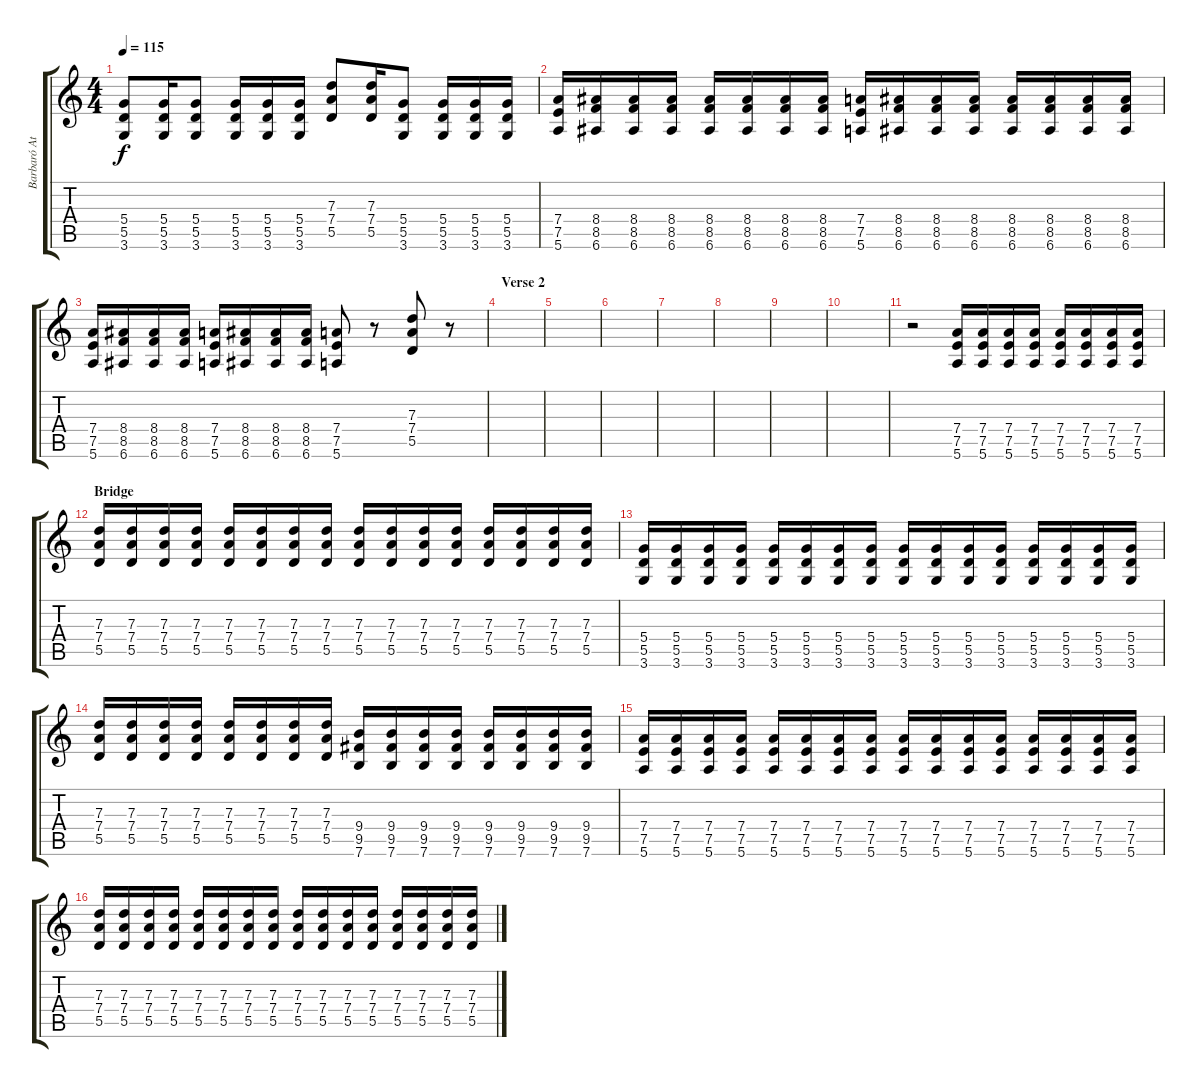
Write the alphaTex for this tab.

\track ("Barbaró Attila (distortion)" "Barbaró At") {instrument distortionguitar}
\staff {score tabs}
\tuning (E4 B3 G3 D3 A2 E2) {hide}
\ts (4 4)
\tempo 115
\clef g2
\ks c
(5.4 5.5 3.6).8{dy f} (5.4 5.5 3.6).16 (5.4 5.5 3.6).8 (5.4 5.5 3.6).16 (5.4 5.5 3.6).16 (5.4 5.5 3.6).16 (7.3 7.4 5.5).8 (7.3 7.4 5.5).16 (5.4 5.5 3.6).8 (5.4 5.5 3.6).16 (5.4 5.5 3.6).16 (5.4 5.5 3.6).16 |
(7.4 7.5 5.6).16 (8.4 8.5 6.6).16 (8.4 8.5 6.6).16 (8.4 8.5 6.6).16 (8.4 8.5 6.6).16 (8.4 8.5 6.6).16 (8.4 8.5 6.6).16 (8.4 8.5 6.6).16 (7.4 7.5 5.6).16 (8.4 8.5 6.6).16 (8.4 8.5 6.6).16 (8.4 8.5 6.6).16 (8.4 8.5 6.6).16 (8.4 8.5 6.6).16 (8.4 8.5 6.6).16 (8.4 8.5 6.6).16 |
(7.4 7.5 5.6).16 (8.4 8.5 6.6).16 (8.4 8.5 6.6).16 (8.4 8.5 6.6).16 (7.4 7.5 5.6).16 (8.4 8.5 6.6).16 (8.4 8.5 6.6).16 (8.4 8.5 6.6).16 (7.4 7.5 5.6).8 r.8 (7.3 7.4 5.5).8 r.8 |
\section ("" "Verse 2")
|
|
|
|
|
|
|
r.2 (7.4 7.5 5.6).16 (7.4 7.5 5.6).16 (7.4 7.5 5.6).16 (7.4 7.5 5.6).16 (7.4 7.5 5.6).16 (7.4 7.5 5.6).16 (7.4 7.5 5.6).16 (7.4 7.5 5.6).16 |
\section ("" "Bridge")
(7.3 7.4 5.5).16 (7.3 7.4 5.5).16 (7.3 7.4 5.5).16 (7.3 7.4 5.5).16 (7.3 7.4 5.5).16 (7.3 7.4 5.5).16 (7.3 7.4 5.5).16 (7.3 7.4 5.5).16 (7.3 7.4 5.5).16 (7.3 7.4 5.5).16 (7.3 7.4 5.5).16 (7.3 7.4 5.5).16 (7.3 7.4 5.5).16 (7.3 7.4 5.5).16 (7.3 7.4 5.5).16 (7.3 7.4 5.5).16 |
(5.4 5.5 3.6).16 (5.4 5.5 3.6).16 (5.4 5.5 3.6).16 (5.4 5.5 3.6).16 (5.4 5.5 3.6).16 (5.4 5.5 3.6).16 (5.4 5.5 3.6).16 (5.4 5.5 3.6).16 (5.4 5.5 3.6).16 (5.4 5.5 3.6).16 (5.4 5.5 3.6).16 (5.4 5.5 3.6).16 (5.4 5.5 3.6).16 (5.4 5.5 3.6).16 (5.4 5.5 3.6).16 (5.4 5.5 3.6).16 |
(7.3 7.4 5.5).16 (7.3 7.4 5.5).16 (7.3 7.4 5.5).16 (7.3 7.4 5.5).16 (7.3 7.4 5.5).16 (7.3 7.4 5.5).16 (7.3 7.4 5.5).16 (7.3 7.4 5.5).16 (9.4 9.5 7.6).16 (9.4 9.5 7.6).16 (9.4 9.5 7.6).16 (9.4 9.5 7.6).16 (9.4 9.5 7.6).16 (9.4 9.5 7.6).16 (9.4 9.5 7.6).16 (9.4 9.5 7.6).16 |
(7.4 7.5 5.6).16 (7.4 7.5 5.6).16 (7.4 7.5 5.6).16 (7.4 7.5 5.6).16 (7.4 7.5 5.6).16 (7.4 7.5 5.6).16 (7.4 7.5 5.6).16 (7.4 7.5 5.6).16 (7.4 7.5 5.6).16 (7.4 7.5 5.6).16 (7.4 7.5 5.6).16 (7.4 7.5 5.6).16 (7.4 7.5 5.6).16 (7.4 7.5 5.6).16 (7.4 7.5 5.6).16 (7.4 7.5 5.6).16 |
(7.3 7.4 5.5).16 (7.3 7.4 5.5).16 (7.3 7.4 5.5).16 (7.3 7.4 5.5).16 (7.3 7.4 5.5).16 (7.3 7.4 5.5).16 (7.3 7.4 5.5).16 (7.3 7.4 5.5).16 (7.3 7.4 5.5).16 (7.3 7.4 5.5).16 (7.3 7.4 5.5).16 (7.3 7.4 5.5).16 (7.3 7.4 5.5).16 (7.3 7.4 5.5).16 (7.3 7.4 5.5).16 (7.3 7.4 5.5).16
